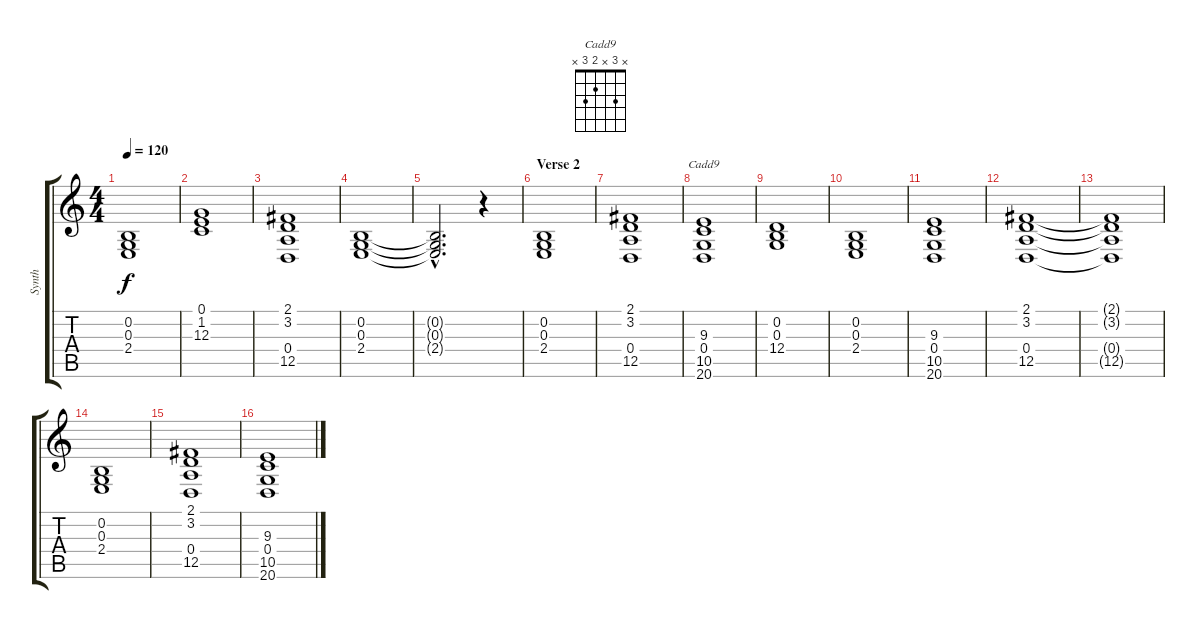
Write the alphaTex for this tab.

\track ("Synth" "Synth") {instrument stringensemble2}
\staff {score tabs}
\tuning (E4 B3 G3 D3 A2 E2) {hide}
\chord ("Cadd9" x 3 x 2 3 x)
\ts (4 4)
\tempo 120
\clef g2
\ks c
(0.2 0.3 2.4).1{dy f} |
(0.1 1.2 12.3).1 |
(2.1 3.2 0.4 12.5).1 |
(0.2 0.3 2.4).1 |
(0.2{hac t} 0.3{hac t} 2.4{hac t}).2{d} r.4 |
\section ("" "Verse 2")
(0.2 0.3 2.4).1 |
(2.1 3.2 0.4 12.5).1 |
(9.3 0.4 10.5 20.6).1{ch "Cadd9"} |
(0.2 0.3 12.4).1 |
(0.2 0.3 2.4).1 |
(9.3 0.4 10.5 20.6).1 |
(2.1 3.2 0.4 12.5).1 |
(2.1{t} 3.2{t} 0.4{t} 12.5{t}).1 |
(0.2 0.3 2.4).1 |
(2.1 3.2 0.4 12.5).1 |
(9.3 0.4 10.5 20.6).1
